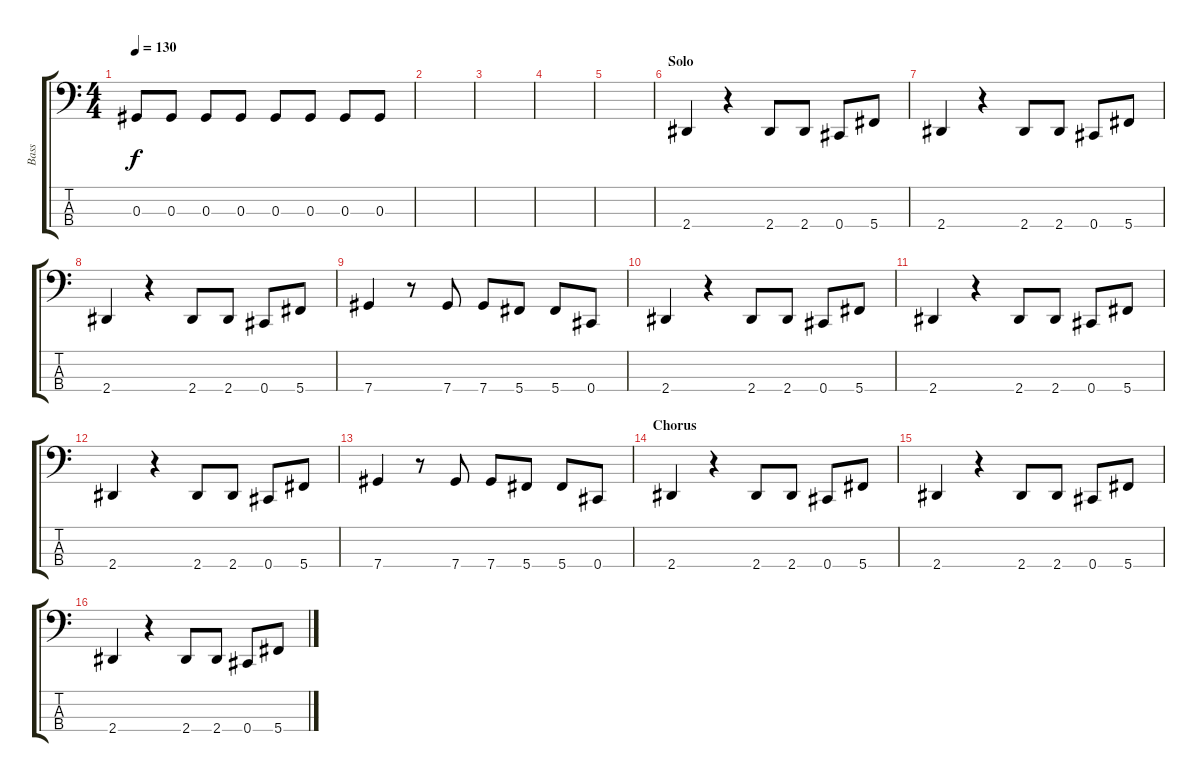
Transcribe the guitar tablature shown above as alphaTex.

\track ("Bass" "Bass") {instrument electricbassfinger}
\staff {score tabs}
\tuning (Gb2 Db2 Ab1 Db1) {hide}
\ts (4 4)
\tempo 130
\clef f4
\ks c
0.3.8{dy f} 0.3.8 0.3.8 0.3.8 0.3.8 0.3.8 0.3.8 0.3.8 |
|
|
|
|
\section ("" "Solo")
2.4.4 r.4 2.4.8 2.4.8 0.4.8 5.4.8 |
2.4.4 r.4 2.4.8 2.4.8 0.4.8 5.4.8 |
2.4.4 r.4 2.4.8 2.4.8 0.4.8 5.4.8 |
7.4.4 r.8 7.4.8 7.4.8 5.4.8 5.4.8 0.4.8 |
2.4.4 r.4 2.4.8 2.4.8 0.4.8 5.4.8 |
2.4.4 r.4 2.4.8 2.4.8 0.4.8 5.4.8 |
2.4.4 r.4 2.4.8 2.4.8 0.4.8 5.4.8 |
7.4.4 r.8 7.4.8 7.4.8 5.4.8 5.4.8 0.4.8 |
\section ("" "Chorus")
2.4.4 r.4 2.4.8 2.4.8 0.4.8 5.4.8 |
2.4.4 r.4 2.4.8 2.4.8 0.4.8 5.4.8 |
2.4.4 r.4 2.4.8 2.4.8 0.4.8 5.4.8
